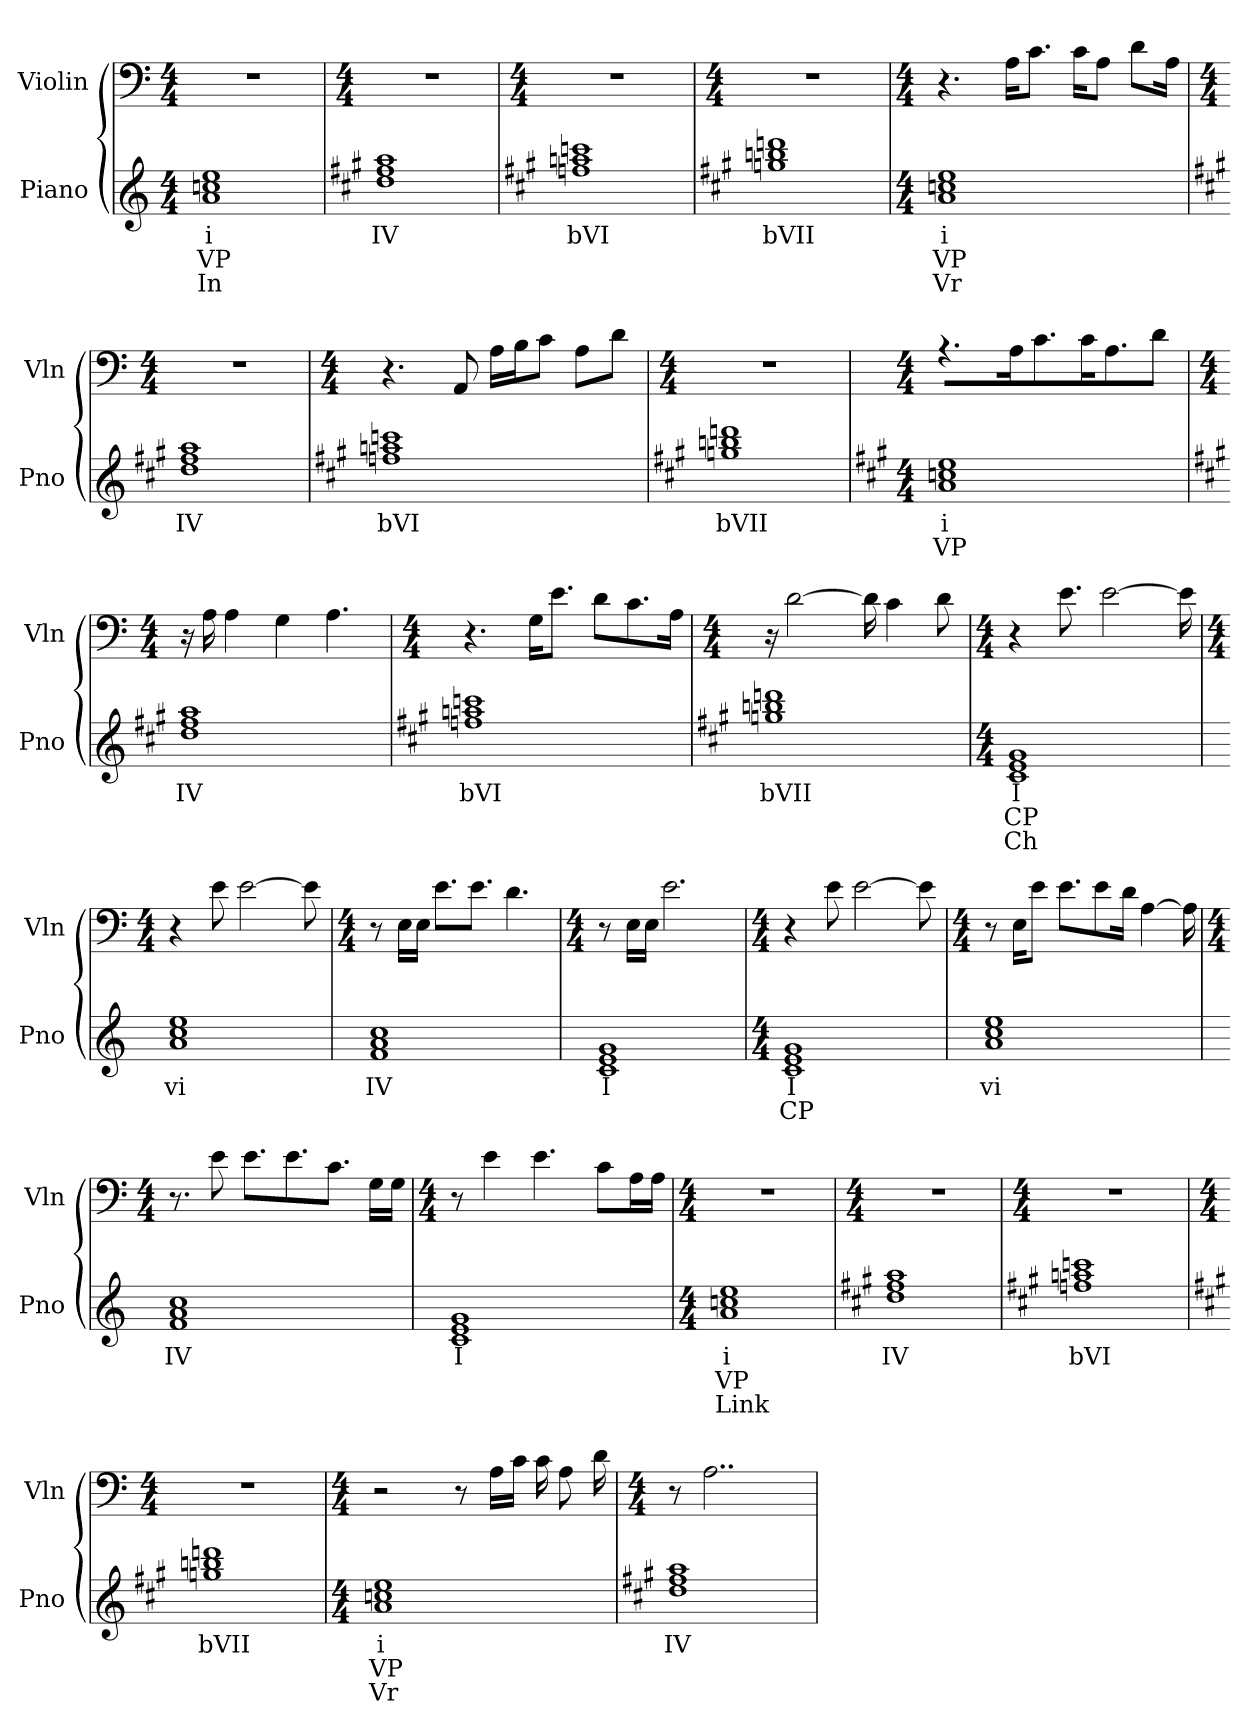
**kern	**text	**text	**text	**kern
*part2	*part2	*part2	*part2	*part1
*staff2	*staff2	*staff2	*staff2	*staff1
*I"Piano	*	*	*	*I"Violin
*I'Pno	*	*	*	*I'Vln
*k[]	*	*	*	*
*C:	*	*	*	*
*M4/4	*	*	*	*M4/4
=	=	=	=	=
1a 1ccn 1ee	i	VP	In	1r
=	=	=	=	=
*k[f#c#g#]	*	*	*	*
*A:	*	*	*	*
*	*	*	*	*M4/4
1dd 1ff# 1aa	IV	.	.	1r
=	=	=	=	=
*k[f#c#g#]	*	*	*	*
*A:	*	*	*	*
*	*	*	*	*M4/4
1ffn 1aan 1cccn	bVI	.	.	1r
=	=	=	=	=
*k[f#c#g#]	*	*	*	*
*A:	*	*	*	*
*	*	*	*	*M4/4
1ggn 1bbn 1dddn	bVII	.	.	1r
=	=	=	=	=
*k[]	*	*	*	*
*C:	*	*	*	*
*M4/4	*	*	*	*M4/4
1a 1ccn 1ee	i	VP	Vr	4.r
.	.	.	.	16AKL
.	.	.	.	8.cJ
.	.	.	.	16cKL
.	.	.	.	8AJ
.	.	.	.	8dL
.	.	.	.	16AJk
=	=	=	=	=
*k[f#c#g#]	*	*	*	*
*A:	*	*	*	*
*	*	*	*	*M4/4
1dd 1ff# 1aa	IV	.	.	1r
=	=	=	=	=
*k[f#c#g#]	*	*	*	*
*A:	*	*	*	*
*	*	*	*	*M4/4
1ffn 1aan 1cccn	bVI	.	.	4.r
.	.	.	.	8AA
.	.	.	.	16ALL
.	.	.	.	16BJ
.	.	.	.	8cJ
.	.	.	.	8AL
.	.	.	.	8dJ
=	=	=	=	=
*k[f#c#g#]	*	*	*	*
*A:	*	*	*	*
*	*	*	*	*M4/4
1ggn 1bbn 1dddn	bVII	.	.	1r
=	=	=	=	=
*k[f#c#g#]	*	*	*	*
*A:	*	*	*	*
*M4/4	*	*	*	*M4/4
1a 1ccn 1ee	i	VP	.	4.r
.	.	.	.	16AKL
.	.	.	.	8.cJ
.	.	.	.	16cKL
.	.	.	.	8.AJ
.	.	.	.	8dJ
=	=	=	=	=
*k[f#c#g#]	*	*	*	*
*A:	*	*	*	*
*	*	*	*	*M4/4
1dd 1ff# 1aa	IV	.	.	16r
.	.	.	.	16A
.	.	.	.	4A
.	.	.	.	4G
.	.	.	.	4.A
=	=	=	=	=
*k[f#c#g#]	*	*	*	*
*A:	*	*	*	*
*	*	*	*	*M4/4
1ffn 1aan 1cccn	bVI	.	.	4.r
.	.	.	.	16GKL
.	.	.	.	8.eJ
.	.	.	.	8dL
.	.	.	.	8.c
.	.	.	.	16AJk
=	=	=	=	=
*k[f#c#g#]	*	*	*	*
*A:	*	*	*	*
*	*	*	*	*M4/4
1ggn 1bbn 1dddn	bVII	.	.	16r
.	.	.	.	[2d
.	.	.	.	16d]
.	.	.	.	4c
.	.	.	.	8d
=	=	=	=	=
*k[]	*	*	*	*
*C:	*	*	*	*
*M4/4	*	*	*	*M4/4
1c 1e 1g	I	CP	Ch	4r
.	.	.	.	8.e
.	.	.	.	[2e
.	.	.	.	16e]
=	=	=	=	=
*k[]	*	*	*	*
*C:	*	*	*	*
*	*	*	*	*M4/4
1a 1cc 1ee	vi	.	.	4r
.	.	.	.	8e
.	.	.	.	[2e
.	.	.	.	8e]
=	=	=	=	=
*k[]	*	*	*	*
*C:	*	*	*	*
*	*	*	*	*M4/4
1f 1a 1cc	IV	.	.	8r
.	.	.	.	16ELL
.	.	.	.	16EJJ
.	.	.	.	8.eL
.	.	.	.	8.eJ
.	.	.	.	4.d
=	=	=	=	=
*k[]	*	*	*	*
*C:	*	*	*	*
*	*	*	*	*M4/4
1c 1e 1g	I	.	.	8r
.	.	.	.	16ELL
.	.	.	.	16EJJ
.	.	.	.	2.e
=	=	=	=	=
*k[]	*	*	*	*
*C:	*	*	*	*
*M4/4	*	*	*	*M4/4
1c 1e 1g	I	CP	.	4r
.	.	.	.	8e
.	.	.	.	[2e
.	.	.	.	8e]
=	=	=	=	=
*k[]	*	*	*	*
*C:	*	*	*	*
*	*	*	*	*M4/4
1a 1cc 1ee	vi	.	.	8r
.	.	.	.	16EKL
.	.	.	.	8eJ
.	.	.	.	8.eL
.	.	.	.	8e
.	.	.	.	16dJk
.	.	.	.	[4A
.	.	.	.	16A]
=	=	=	=	=
*k[]	*	*	*	*
*C:	*	*	*	*
*	*	*	*	*M4/4
1f 1a 1cc	IV	.	.	8.r
.	.	.	.	8e
.	.	.	.	8.eL
.	.	.	.	8.e
.	.	.	.	8.cJ
.	.	.	.	16GLL
.	.	.	.	16GJJ
=	=	=	=	=
*k[]	*	*	*	*
*C:	*	*	*	*
*	*	*	*	*M4/4
1c 1e 1g	I	.	.	8r
.	.	.	.	4e
.	.	.	.	4.e
.	.	.	.	8cL
.	.	.	.	16AL
.	.	.	.	16AJJ
=	=	=	=	=
*k[]	*	*	*	*
*C:	*	*	*	*
*M4/4	*	*	*	*M4/4
1a 1ccn 1ee	i	VP	Link	1r
=	=	=	=	=
*k[f#c#g#]	*	*	*	*
*A:	*	*	*	*
*	*	*	*	*M4/4
1dd 1ff# 1aa	IV	.	.	1r
=	=	=	=	=
*k[f#c#g#]	*	*	*	*
*A:	*	*	*	*
*	*	*	*	*M4/4
1ffn 1aan 1cccn	bVI	.	.	1r
=	=	=	=	=
*k[f#c#g#]	*	*	*	*
*A:	*	*	*	*
*	*	*	*	*M4/4
1ggn 1bbn 1dddn	bVII	.	.	1r
=	=	=	=	=
*k[]	*	*	*	*
*C:	*	*	*	*
*M4/4	*	*	*	*M4/4
1a 1ccn 1ee	i	VP	Vr	2r
.	.	.	.	8r
.	.	.	.	16ALL
.	.	.	.	16cJJ
.	.	.	.	16cLL
.	.	.	.	8A
.	.	.	.	16dJk
=	=	=	=	=
*k[f#c#g#]	*	*	*	*
*A:	*	*	*	*
*	*	*	*	*M4/4
1dd 1ff# 1aa	IV	.	.	8r
.	.	.	.	2..A
=	=	=	=	=
*-	*-	*-	*-	*-
